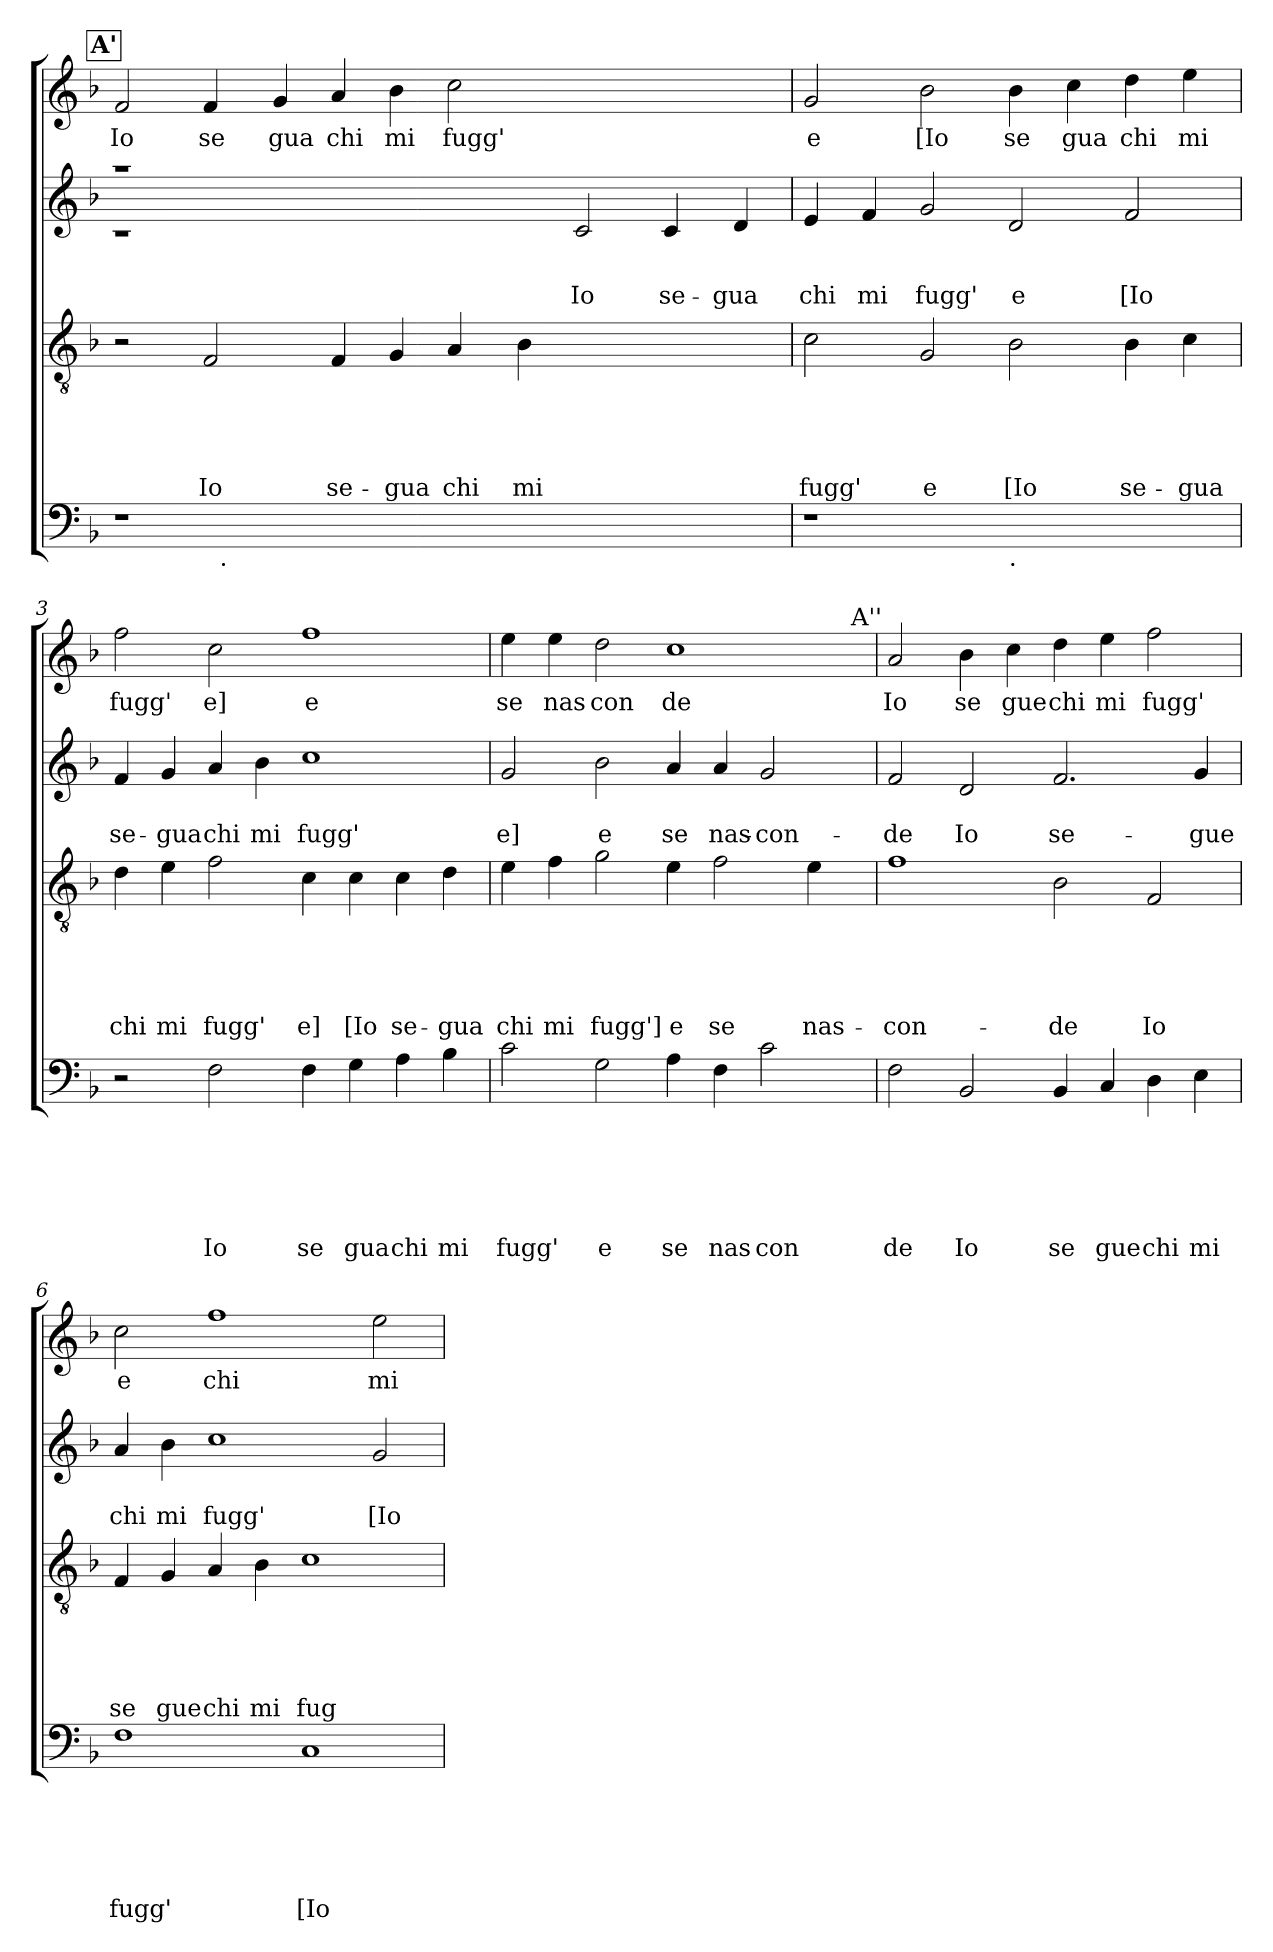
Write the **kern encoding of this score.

**kern	**text	**text	**text	**text	**text	**text	**kern	**text	**text	**text	**text	**text	**kern	**text	**text	**text	**text	**kern	**text
*part4	*part4	*part4	*part4	*part4	*part4	*part4	*part3	*part3	*part3	*part3	*part3	*part3	*part2	*part2	*part2	*part2	*part2	*part1	*part1
*staff4	*staff4	*staff4	*staff4	*staff4	*staff4	*staff4	*staff3	*staff3	*staff3	*staff3	*staff3	*staff3	*staff2	*staff2	*staff2	*staff2	*staff2	*staff1	*staff1
*clefF4	*	*	*	*	*	*	*clefGv2	*	*	*	*	*	*clefG2	*	*	*	*	*clefG2	*
*k[b-]	*	*	*	*	*	*	*k[b-]	*	*	*	*	*	*k[b-]	*	*	*	*	*k[b-]	*
*F:	*	*	*	*	*	*	*F:	*	*	*	*	*	*F:	*	*	*	*	*F:	*
!!LO:REH:place=s1:a:fs=14:t=A'
=1	=1	=1	=1	=1	=1	=1	=1	=1	=1	=1	=1	=1	=1	=1	=1	=1	=1	=1	=1
!	!	!	!	!	!	!	!	!	!	!	!	!	!LO:TX:a:t=A	!	!	!	!	!	!
!	!	!	!	!	!	!	!	!	!	!	!	!	!LO:TX:t=LTUS	!	!	!	!	!	!
!LO:TX:a:t=B ASSUS	!	!	!	!	!	!	!	!	!	!	!	!	!	!	!	!	!	!	!
!	!	!	!	!	!	!	!	!	!	!	!	!	!	!	!	!	!LO:LY:b:rj	!	!LO:LY:b
*^	*	*	*	*	*	*	*	*	*	*	*	*	*^	*	*	*	*	*	*
1r	2ryy	.	.	.	.	.	.	2r	.	.	.	.	.	1raa	1rc	.	.	.	TENOR	2f/	Io
!	!	!	!	!	!	!	!	!	!	!	!	!	!LO:LY:b	!	!	!	!	!	!	!	!LO:LY:b
.	32ryy	.	.	.	.	.	.	2F/	.	.	.	.	Io	.	.	.	.	.	.	4f/	se
!	!LO:TX:b:t=.	!	!	!	!	!	!	!	!	!	!	!	!	!	!	!	!	!	!	!	!
.	1ryy	.	.	.	.	.	.	.	.	.	.	.	.	.	.	.	.	.	.	.	.
!	!	!	!	!	!	!	!	!	!	!	!	!	!	!	!	!	!	!	!	!	!LO:LY:b
.	.	.	.	.	.	.	.	.	.	.	.	.	.	.	.	.	.	.	.	4g/	gua
!	!	!	!	!	!	!	!	!	!	!	!	!	!LO:LY:b	!	!	!	!	!	!	!	!LO:LY:b
0ryy	.	.	.	.	.	.	.	4F/	.	.	.	.	se-	0ryy	1ryy	.	.	.	.	4a/	chi
!	!	!	!	!	!	!	!	!	!	!	!	!	!LO:LY:b	!	!	!	!	!	!	!	!LO:LY:b
.	.	.	.	.	.	.	.	4G/	.	.	.	.	-gua	.	.	.	.	.	.	4b-\	mi
!	!	!	!	!	!	!	!	!	!	!	!	!	!LO:LY:b	!	!	!	!	!	!	!	!LO:LY:b
.	.	.	.	.	.	.	.	4A/	.	.	.	.	chi	.	.	.	.	.	.	2cc\	fugg'
.	1ryy	.	.	.	.	.	.	.	.	.	.	.	.	.	.	.	.	.	.	.	.
!	!	!	!	!	!	!	!	!	!	!	!	!	!LO:LY:b	!	!	!	!	!	!	!	!
.	.	.	.	.	.	.	.	4B-\	.	.	.	.	mi	.	.	.	.	.	.	.	.
!	!	!	!	!	!	!	!	!	!	!	!	!	!	!	!	!	!	!LO:LY:b	!	!	!
.	.	.	.	.	.	.	.	1ryy	.	.	.	.	.	.	2c/	.	.	Io	.	1ryy	.
!	!	!	!	!	!	!	!	!	!	!	!	!	!	!	!	!	!	!LO:LY:b	!	!	!
.	.	.	.	.	.	.	.	.	.	.	.	.	.	.	4c/	.	.	se-	.	.	.
.	4...ryy	.	.	.	.	.	.	.	.	.	.	.	.	.	.	.	.	.	.	.	.
!	!	!	!	!	!	!	!	!	!	!	!	!	!	!	!	!	!	!LO:LY:b	!	!	!
.	.	.	.	.	.	.	.	.	.	.	.	.	.	.	4d/	.	.	-gua	.	.	.
=2	=2	=2	=2	=2	=2	=2	=2	=2	=2	=2	=2	=2	=2	=2	=2	=2	=2	=2	=2	=2	=2
!	!	!	!	!	!	!	!	!	!	!	!	!	!LO:LY:b	!	!	!	!	!LO:LY:b	!	!	!LO:LY:b
*v	*v	*	*	*	*	*	*	*	*	*	*	*	*	*v	*v	*	*	*	*	*	*
1r	.	.	.	.	.	.	2c\	.	.	.	.	fugg'	4e/	.	.	chi	.	2g/	e
!	!	!	!	!	!	!	!	!	!	!	!	!	!	!	!	!LO:LY:b	!	!	!
.	.	.	.	.	.	.	.	.	.	.	.	.	4f/	.	.	mi	.	.	.
!	!	!	!	!	!	!	!	!	!	!	!	!LO:LY:b	!	!	!	!LO:LY:b	!	!	!LO:LY:b
.	.	.	.	.	.	.	2G/	.	.	.	.	e	2g/	.	.	fugg'	.	2b-\	[Io
!LO:TX:b:t=.	!	!	!	!	!	!	!	!	!	!	!	!	!	!	!	!	!	!	!
!	!	!	!	!	!	!	!	!	!	!	!	!LO:LY:b	!	!	!	!LO:LY:b	!	!	!LO:LY:b
1ryy	.	.	.	.	.	.	2B-\	.	.	.	.	[Io	2d/	.	.	e	.	4b-\	se
!	!	!	!	!	!	!	!	!	!	!	!	!	!	!	!	!	!	!	!LO:LY:b
.	.	.	.	.	.	.	.	.	.	.	.	.	.	.	.	.	.	4cc\	gua
!	!	!	!	!	!	!	!	!	!	!	!	!LO:LY:b	!	!	!	!LO:LY:b	!	!	!LO:LY:b
.	.	.	.	.	.	.	4B-\	.	.	.	.	se-	2f/	.	.	[Io	.	4dd\	chi
!	!	!	!	!	!	!	!	!	!	!	!	!LO:LY:b	!	!	!	!	!	!	!LO:LY:b
.	.	.	.	.	.	.	4c\	.	.	.	.	-gua	.	.	.	.	.	4ee\	mi
!!LO:LB:g=z
=3	=3	=3	=3	=3	=3	=3	=3	=3	=3	=3	=3	=3	=3	=3	=3	=3	=3	=3	=3
!	!	!	!	!	!	!	!	!	!	!	!	!LO:LY:b	!	!	!LO:LY:b	!	!	!	!LO:LY:b
2r	.	.	.	.	.	.	4d\	.	.	.	.	chi	4f/	.	se-	.	.	2ff\	fugg'
!	!	!	!	!	!	!	!	!	!	!	!	!LO:LY:b	!	!	!LO:LY:b	!	!	!	!
.	.	.	.	.	.	.	4e\	.	.	.	.	mi	4g/	.	-gua	.	.	.	.
!	!	!	!	!	!	!LO:LY:b	!	!	!	!	!	!LO:LY:b	!	!	!LO:LY:b	!	!	!	!LO:LY:b
2F\	.	.	.	.	.	Io	2f\	.	.	.	.	fugg'	4a/	.	chi	.	.	2cc\	e]
!	!	!	!	!	!	!	!	!	!	!	!	!	!	!	!LO:LY:b	!	!	!	!
.	.	.	.	.	.	.	.	.	.	.	.	.	4b-\	.	mi	.	.	.	.
!	!	!	!	!	!	!LO:LY:b	!	!	!	!	!	!LO:LY:b	!	!	!LO:LY:b	!	!	!	!LO:LY:b
4F\	.	.	.	.	.	se	4c\	.	.	.	.	e]	1cc	.	fugg'	.	.	1ff	e
!	!	!	!	!	!	!LO:LY:b	!	!	!	!	!	!LO:LY:b	!	!	!	!	!	!	!
4G\	.	.	.	.	.	gua	4c\	.	.	.	.	[Io	.	.	.	.	.	.	.
!	!	!	!	!	!	!LO:LY:b	!	!	!	!	!	!LO:LY:b	!	!	!	!	!	!	!
4A\	.	.	.	.	.	chi	4c\	.	.	.	.	se-	.	.	.	.	.	.	.
!	!	!	!	!	!	!LO:LY:b	!	!	!	!	!	!LO:LY:b	!	!	!	!	!	!	!
4B-\	.	.	.	.	.	mi	4d\	.	.	.	.	-gua	.	.	.	.	.	.	.
=4	=4	=4	=4	=4	=4	=4	=4	=4	=4	=4	=4	=4	=4	=4	=4	=4	=4	=4	=4
!	!	!	!	!	!	!LO:LY:b	!	!	!	!	!	!LO:LY:b	!	!	!LO:LY:b	!	!	!	!LO:LY:b
*	*	*	*	*	*	*	*	*	*	*	*	*	*	*	*	*	*	*^	*
2c\	.	.	.	.	.	fugg'	4e\	.	.	.	.	chi	2g/	.	e]	.	.	4ee\	1ryy	se
!	!	!	!	!	!	!	!	!	!	!	!	!LO:LY:b	!	!	!	!	!	!	!	!LO:LY:b
.	.	.	.	.	.	.	4f\	.	.	.	.	mi	.	.	.	.	.	4ee\	.	nas
!	!	!	!	!	!	!LO:LY:b	!	!	!	!	!	!LO:LY:b	!	!	!LO:LY:b	!	!	!	!	!LO:LY:b
2G\	.	.	.	.	.	e	2g\	.	.	.	.	fugg']	2b-\	.	e	.	.	2dd\	.	con
!	!	!	!	!	!	!LO:LY:b	!	!	!	!	!	!LO:LY:b	!	!	!LO:LY:b	!	!	!	!	!LO:LY:b
4A\	.	.	.	.	.	se	4e\	.	.	.	.	e	4a/	.	se	.	.	1cc	2ryy	de
!	!	!	!	!	!	!LO:LY:b	!	!	!	!	!	!LO:LY:b	!	!	!LO:LY:b	!	!	!	!	!
4F\	.	.	.	.	.	nas	2f\	.	.	.	.	se	4a/	.	nas-	.	.	.	.	.
!	!	!	!	!	!	!LO:LY:b	!	!	!	!	!	!	!	!	!LO:LY:b	!	!	!	!	!
2c\	.	.	.	.	.	con	.	.	.	.	.	.	2g/	.	-con-	.	.	.	4ryy	.
!	!	!	!	!	!	!	!	!	!	!	!	!LO:LY:b	!	!	!	!	!	!	!	!
.	.	.	.	.	.	.	4e\	.	.	.	.	nas-	.	.	.	.	.	.	8ryy	.
.	.	.	.	.	.	.	.	.	.	.	.	.	.	.	.	.	.	.	32ryy	.
!	!	!	!	!	!	!	!	!	!	!	!	!	!	!	!	!	!	!	!LO:TX:a:t=A''	!
.	.	.	.	.	.	.	.	.	.	.	.	.	.	.	.	.	.	.	16.ryy	.
=5	=5	=5	=5	=5	=5	=5	=5	=5	=5	=5	=5	=5	=5	=5	=5	=5	=5	=5	=5	=5
!	!	!	!	!	!	!LO:LY:b	!	!	!	!	!	!LO:LY:b	!	!	!LO:LY:b	!	!	!	!	!LO:LY:b
*	*	*	*	*	*	*	*	*	*	*	*	*	*	*	*	*	*	*v	*v	*
2F\	.	.	.	.	.	de	1f	.	.	.	.	-con-	2f/	.	-de	.	.	2a/	Io
!	!	!	!	!	!	!LO:LY:b	!	!	!	!	!	!	!	!	!LO:LY:b	!	!	!	!LO:LY:b
2BB-/	.	.	.	.	.	Io	.	.	.	.	.	.	2d/	.	Io	.	.	4b-\	se
!	!	!	!	!	!	!	!	!	!	!	!	!	!	!	!	!	!	!	!LO:LY:b
.	.	.	.	.	.	.	.	.	.	.	.	.	.	.	.	.	.	4cc\	gue
!	!	!	!	!	!	!LO:LY:b	!	!	!	!	!	!LO:LY:b	!	!	!LO:LY:b	!	!	!	!LO:LY:b
4BB-/	.	.	.	.	.	se	2B-\	.	.	.	.	-de	2.f/	.	se-	.	.	4dd\	chi
!	!	!	!	!	!	!LO:LY:b	!	!	!	!	!	!	!	!	!	!	!	!	!LO:LY:b
4C/	.	.	.	.	.	gue	.	.	.	.	.	.	.	.	.	.	.	4ee\	mi
!	!	!	!	!	!	!LO:LY:b	!	!	!	!	!	!LO:LY:b	!	!	!	!	!	!	!LO:LY:b
4D\	.	.	.	.	.	chi	2F/	.	.	.	.	Io	.	.	.	.	.	2ff\	fugg'
!	!	!	!	!	!	!LO:LY:b	!	!	!	!	!	!	!	!	!LO:LY:b	!	!	!	!
4E\	.	.	.	.	.	mi	.	.	.	.	.	.	4g/	.	-gue	.	.	.	.
!!LO:LB:g=z
=6	=6	=6	=6	=6	=6	=6	=6	=6	=6	=6	=6	=6	=6	=6	=6	=6	=6	=6	=6
!	!	!	!	!	!	!LO:LY:b	!	!	!	!	!	!LO:LY:b	!	!	!LO:LY:b	!	!	!	!LO:LY:b
1F	.	.	.	.	.	fugg'	4F/	.	.	.	.	se	4a/	.	chi	.	.	2cc\	e
!	!	!	!	!	!	!	!	!	!	!	!	!LO:LY:b	!	!	!LO:LY:b	!	!	!	!
.	.	.	.	.	.	.	4G/	.	.	.	.	gue	4b-\	.	mi	.	.	.	.
!	!	!	!	!	!	!	!	!	!	!	!	!LO:LY:b	!	!	!LO:LY:b	!	!	!	!LO:LY:b
.	.	.	.	.	.	.	4A/	.	.	.	.	chi	1cc	.	fugg'	.	.	1ff	chi
!	!	!	!	!	!	!	!	!	!	!	!	!LO:LY:b	!	!	!	!	!	!	!
.	.	.	.	.	.	.	4B-\	.	.	.	.	mi	.	.	.	.	.	.	.
!	!	!	!	!	!	!LO:LY:b	!	!	!	!	!	!LO:LY:b	!	!	!	!	!	!	!
1C	.	.	.	.	.	[Io	1c	.	.	.	.	fug	.	.	.	.	.	.	.
!	!	!	!	!	!	!	!	!	!	!	!	!	!	!	!LO:LY:b	!	!	!	!LO:LY:b
.	.	.	.	.	.	.	.	.	.	.	.	.	2g/	.	[Io	.	.	2ee\	mi
=	=	=	=	=	=	=	=	=	=	=	=	=	=	=	=	=	=	=	=
*-	*-	*-	*-	*-	*-	*-	*-	*-	*-	*-	*-	*-	*-	*-	*-	*-	*-	*-	*-
